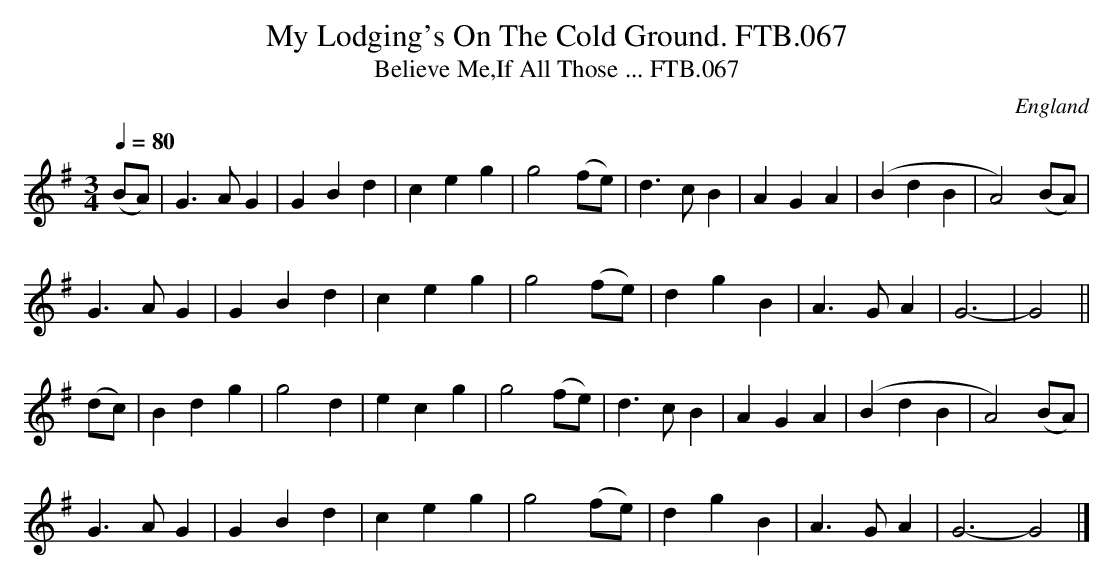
X:1
T:My Lodging's On The Cold Ground. FTB.067
T:Believe Me,If All Those ... FTB.067
M:3/4
L:1/4
Q:80
O:England
K:G major
(B/A/)|G>AG|GBd|ceg|g2(f/e/)|d>cB|AGA|(BdB|A2)(B/A/)|
G>AG|GBd|ceg|g2(f/e/)|dgB|A>GA|G3-|G2||
(d/c/)|Bdg|g2d|ecg|g2(f/e/)|d>cB|AGA|(BdB|A2) (B/A/)|
G>AG|GBd|ceg|g2(f/e/)|dgB|A>GA|G3-G2|]
